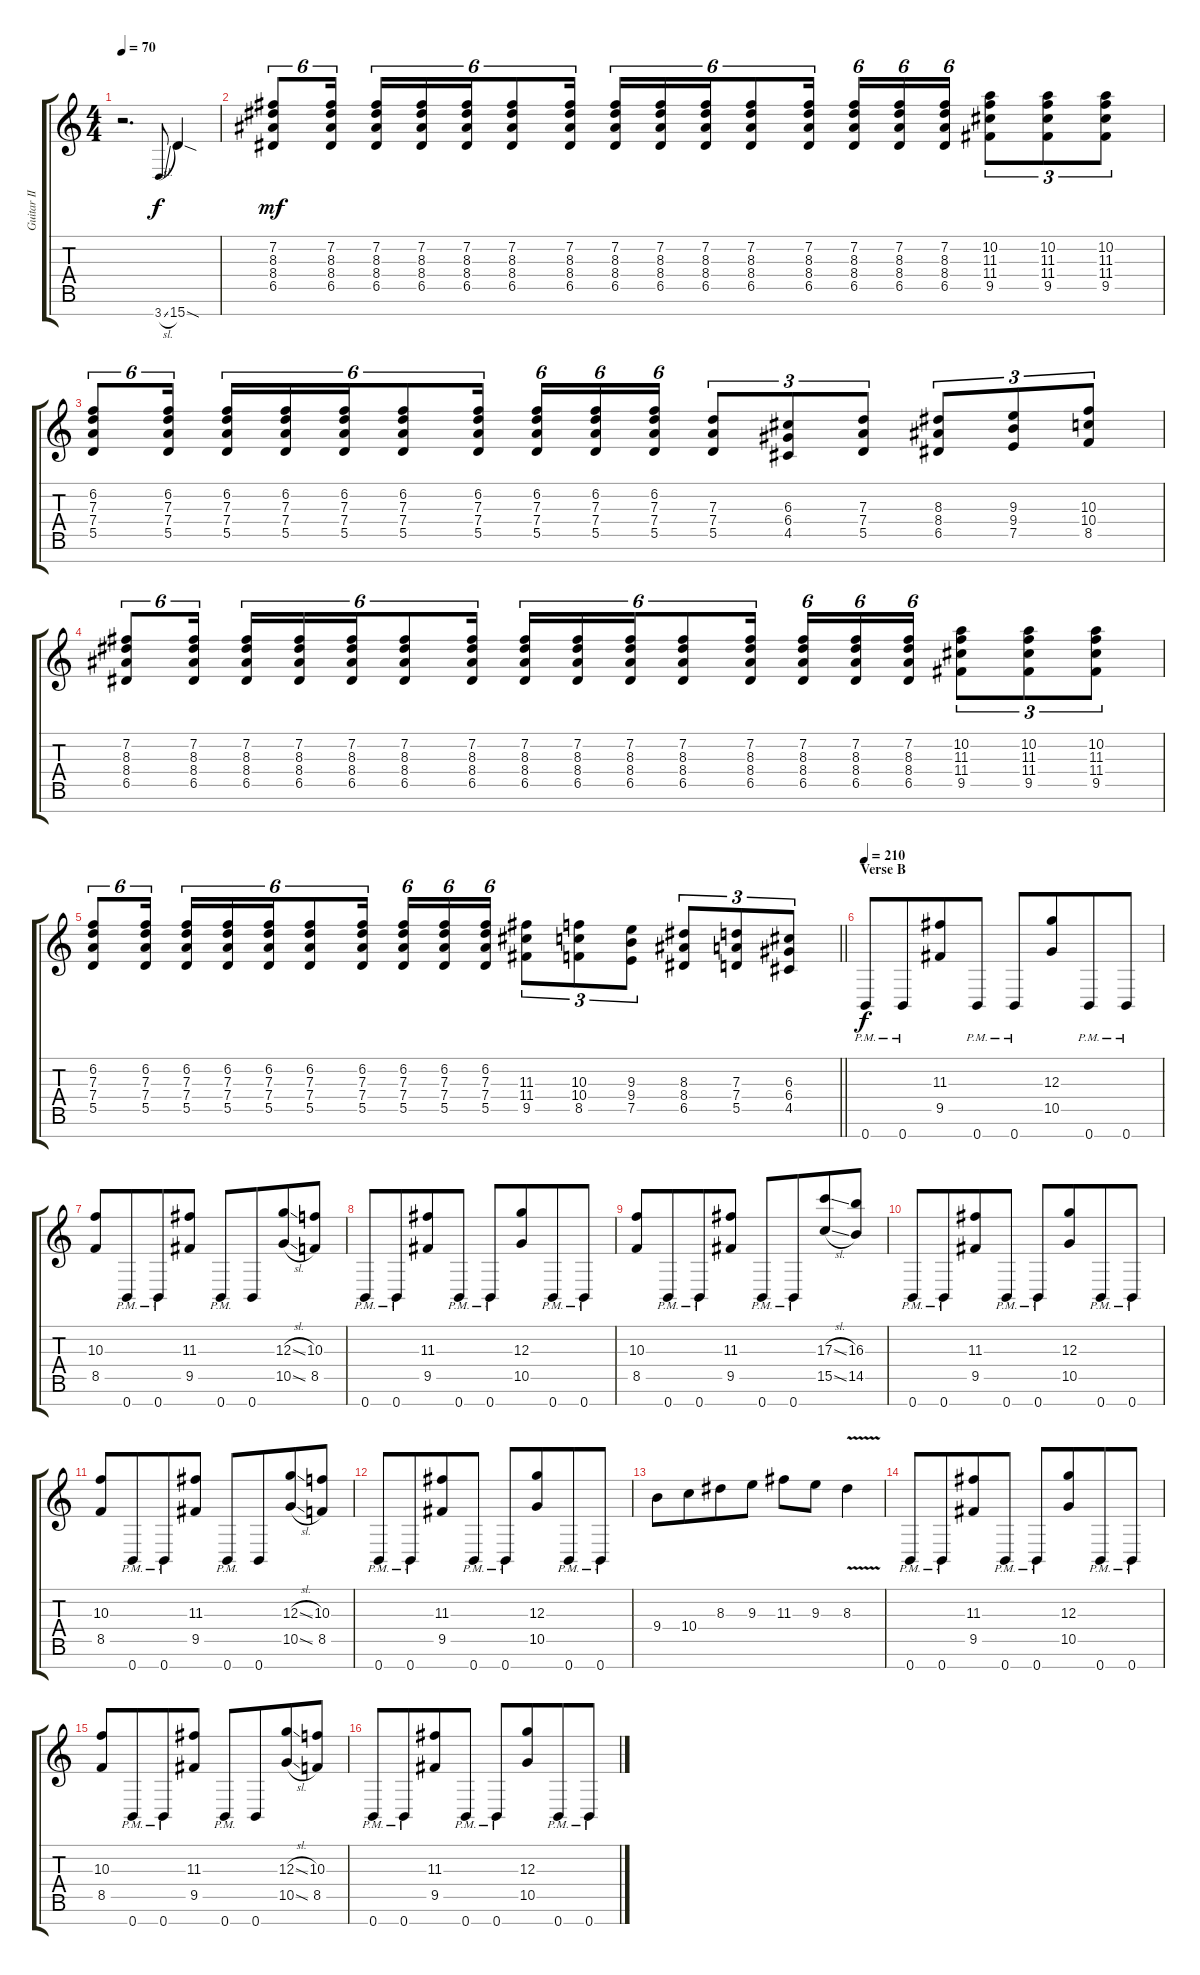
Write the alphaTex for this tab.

\track ("Guitar II" "Guitar II") {instrument distortionguitar}
\staff {score tabs}
\tuning (E4 B3 G3 D3 A2 E2 B1) {hide}
\ts (4 4)
\tempo 70
\clef g2
\ks c
r.2{d dy f} 3.7{sl}.8{gr onbeat} 15.7{sod}.4 |
(7.2 8.3 8.4 6.5).8{tu (6 4) dy mf} (7.2 8.3 8.4 6.5).16{tu (6 4) beam splitsecondary} (7.2 8.3 8.4 6.5).16{tu (6 4)} (7.2 8.3 8.4 6.5).16{tu (6 4)} (7.2 8.3 8.4 6.5).16{tu (6 4)} (7.2 8.3 8.4 6.5).8{tu (6 4)} (7.2 8.3 8.4 6.5).16{tu (6 4) beam splitsecondary} (7.2 8.3 8.4 6.5).16{tu (6 4)} (7.2 8.3 8.4 6.5).16{tu (6 4)} (7.2 8.3 8.4 6.5).16{tu (6 4)} (7.2 8.3 8.4 6.5).8{tu (6 4)} (7.2 8.3 8.4 6.5).16{tu (6 4) beam splitsecondary} (7.2 8.3 8.4 6.5).16{tu (6 4)} (7.2 8.3 8.4 6.5).16{tu (6 4)} (7.2 8.3 8.4 6.5).16{tu (6 4)} (10.2 11.3 11.4 9.5).8{tu (3 2)} (10.2 11.3 11.4 9.5).8{tu (3 2)} (10.2 11.3 11.4 9.5).8{tu (3 2)} |
(6.2 7.3 7.4 5.5).8{tu (6 4)} (6.2 7.3 7.4 5.5).16{tu (6 4) beam splitsecondary} (6.2 7.3 7.4 5.5).16{tu (6 4)} (6.2 7.3 7.4 5.5).16{tu (6 4)} (6.2 7.3 7.4 5.5).16{tu (6 4)} (6.2 7.3 7.4 5.5).8{tu (6 4)} (6.2 7.3 7.4 5.5).16{tu (6 4) beam splitsecondary} (6.2 7.3 7.4 5.5).16{tu (6 4)} (6.2 7.3 7.4 5.5).16{tu (6 4)} (6.2 7.3 7.4 5.5).16{tu (6 4)} (7.3 7.4 5.5).8{tu (3 2)} (6.3 6.4 4.5).8{tu (3 2)} (7.3 7.4 5.5).8{tu (3 2)} (8.3 8.4 6.5).8{tu (3 2)} (9.3 9.4 7.5).8{tu (3 2)} (10.3 10.4 8.5).8{tu (3 2)} |
(7.2 8.3 8.4 6.5).8{tu (6 4)} (7.2 8.3 8.4 6.5).16{tu (6 4) beam splitsecondary} (7.2 8.3 8.4 6.5).16{tu (6 4)} (7.2 8.3 8.4 6.5).16{tu (6 4)} (7.2 8.3 8.4 6.5).16{tu (6 4)} (7.2 8.3 8.4 6.5).8{tu (6 4)} (7.2 8.3 8.4 6.5).16{tu (6 4) beam splitsecondary} (7.2 8.3 8.4 6.5).16{tu (6 4)} (7.2 8.3 8.4 6.5).16{tu (6 4)} (7.2 8.3 8.4 6.5).16{tu (6 4)} (7.2 8.3 8.4 6.5).8{tu (6 4)} (7.2 8.3 8.4 6.5).16{tu (6 4) beam splitsecondary} (7.2 8.3 8.4 6.5).16{tu (6 4)} (7.2 8.3 8.4 6.5).16{tu (6 4)} (7.2 8.3 8.4 6.5).16{tu (6 4)} (10.2 11.3 11.4 9.5).8{tu (3 2)} (10.2 11.3 11.4 9.5).8{tu (3 2)} (10.2 11.3 11.4 9.5).8{tu (3 2)} |
\barLineRight lightlight
(6.2 7.3 7.4 5.5).8{tu (6 4)} (6.2 7.3 7.4 5.5).16{tu (6 4) beam splitsecondary} (6.2 7.3 7.4 5.5).16{tu (6 4)} (6.2 7.3 7.4 5.5).16{tu (6 4)} (6.2 7.3 7.4 5.5).16{tu (6 4)} (6.2 7.3 7.4 5.5).8{tu (6 4)} (6.2 7.3 7.4 5.5).16{tu (6 4) beam splitsecondary} (6.2 7.3 7.4 5.5).16{tu (6 4)} (6.2 7.3 7.4 5.5).16{tu (6 4)} (6.2 7.3 7.4 5.5).16{tu (6 4)} (11.3 11.4 9.5).8{tu (3 2)} (10.3 10.4 8.5).8{tu (3 2)} (9.3 9.4 7.5).8{tu (3 2)} (8.3 8.4 6.5).8{tu (3 2)} (7.3 7.4 5.5).8{tu (3 2)} (6.3 6.4 4.5).8{tu (3 2)} |
\section ("" "Verse B")
\tempo 210
0.7{pm}.8{dy f} 0.7{pm}.8{beam merge} (11.3 9.5).8 0.7{pm}.8{beam split} 0.7{pm}.8 (12.3 10.5).8{beam merge} 0.7{pm}.8 0.7{pm}.8 |
(10.3 8.5).8 0.7{pm}.8{beam merge} 0.7{pm}.8 (11.3 9.5).8{beam split} 0.7{pm}.8 0.7.8{beam merge} (12.3{sl} 10.5{sl}).8 (10.3 8.5).8 |
0.7{pm}.8 0.7{pm}.8{beam merge} (11.3 9.5).8 0.7{pm}.8{beam split} 0.7{pm}.8 (12.3 10.5).8{beam merge} 0.7{pm}.8 0.7{pm}.8 |
(10.3 8.5).8 0.7{pm}.8{beam merge} 0.7{pm}.8 (11.3 9.5).8{beam split} 0.7{pm}.8 0.7{pm}.8{beam merge} (17.3{sl} 15.5{sl}).8 (16.3 14.5).8 |
0.7{pm}.8 0.7{pm}.8{beam merge} (11.3 9.5).8 0.7{pm}.8{beam split} 0.7{pm}.8 (12.3 10.5).8{beam merge} 0.7{pm}.8 0.7{pm}.8 |
(10.3 8.5).8 0.7{pm}.8{beam merge} 0.7{pm}.8 (11.3 9.5).8{beam split} 0.7{pm}.8 0.7.8{beam merge} (12.3{sl} 10.5{sl}).8 (10.3 8.5).8 |
0.7{pm}.8 0.7{pm}.8{beam merge} (11.3 9.5).8 0.7{pm}.8{beam split} 0.7{pm}.8 (12.3 10.5).8{beam merge} 0.7{pm}.8 0.7{pm}.8 |
9.4.8 10.4.8{beam merge} 8.3.8 9.3.8 11.3.8 9.3.8 8.3{v}.4 |
0.7{pm}.8 0.7{pm}.8{beam merge} (11.3 9.5).8 0.7{pm}.8{beam split} 0.7{pm}.8 (12.3 10.5).8{beam merge} 0.7{pm}.8 0.7{pm}.8 |
(10.3 8.5).8 0.7{pm}.8{beam merge} 0.7{pm}.8 (11.3 9.5).8{beam split} 0.7{pm}.8 0.7.8{beam merge} (12.3{sl} 10.5{sl}).8 (10.3 8.5).8 |
0.7{pm}.8 0.7{pm}.8{beam merge} (11.3 9.5).8 0.7{pm}.8{beam split} 0.7{pm}.8 (12.3 10.5).8{beam merge} 0.7{pm}.8 0.7{pm}.8
